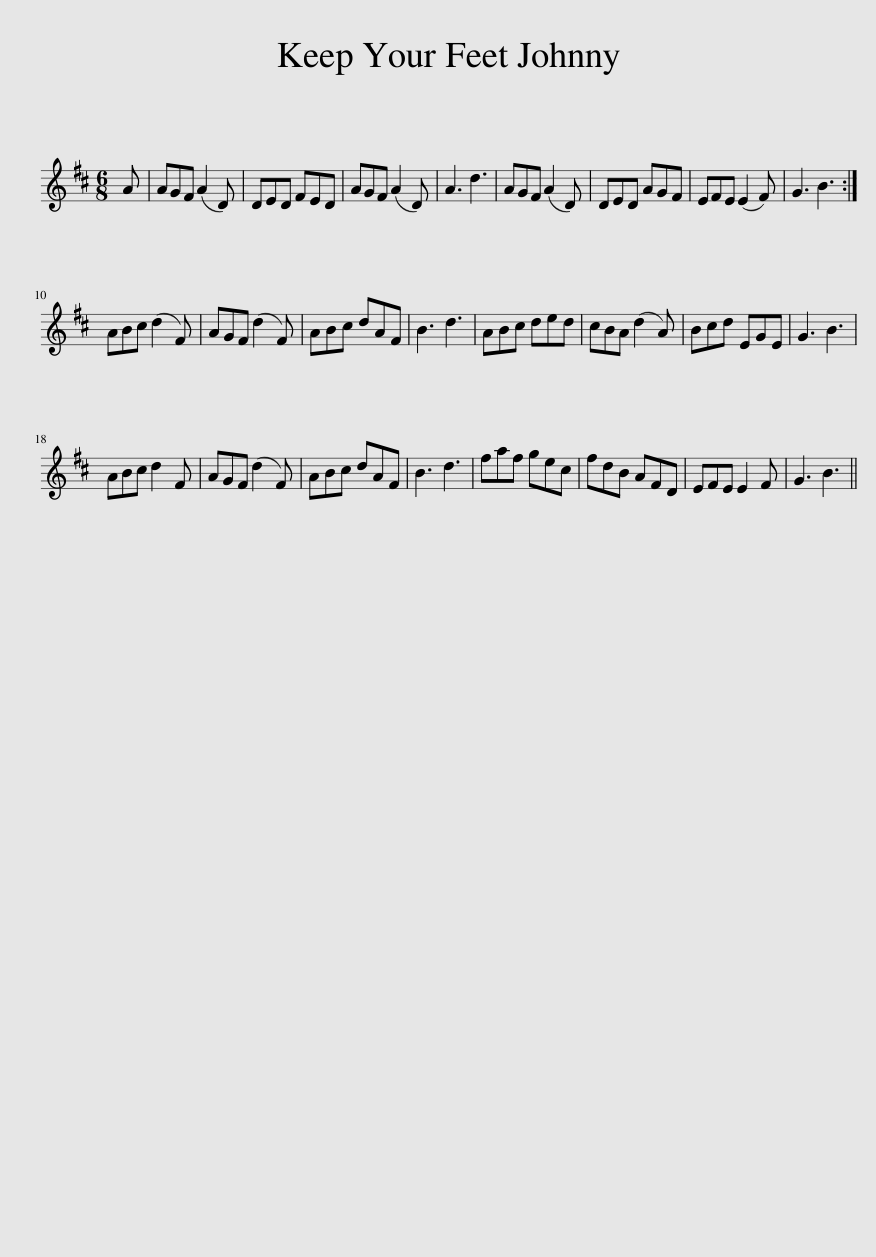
X:1
L:1/8
M:6/8
I:linebreak $
K:D
V:1 treble
V:1
 A | AGF (A2 D) | DED FED | AGF (A2 D) | A3 d3 | %5
 AGF (A2 D) | DED AGF | EFE (E2 F) | G3 B3 :|$ ABc (d2 F) | %10
 AGF (d2 F) | ABc dAF | B3 d3 | ABc ded | cBA (d2 A) | %15
 Bcd EGE | G3 B3 |$ ABc d2 F | AGF (d2 F) | ABc dAF | %20
 B3 d3 | faf gec | fdB AFD | EFE E2 F | G3 B3 || %25
